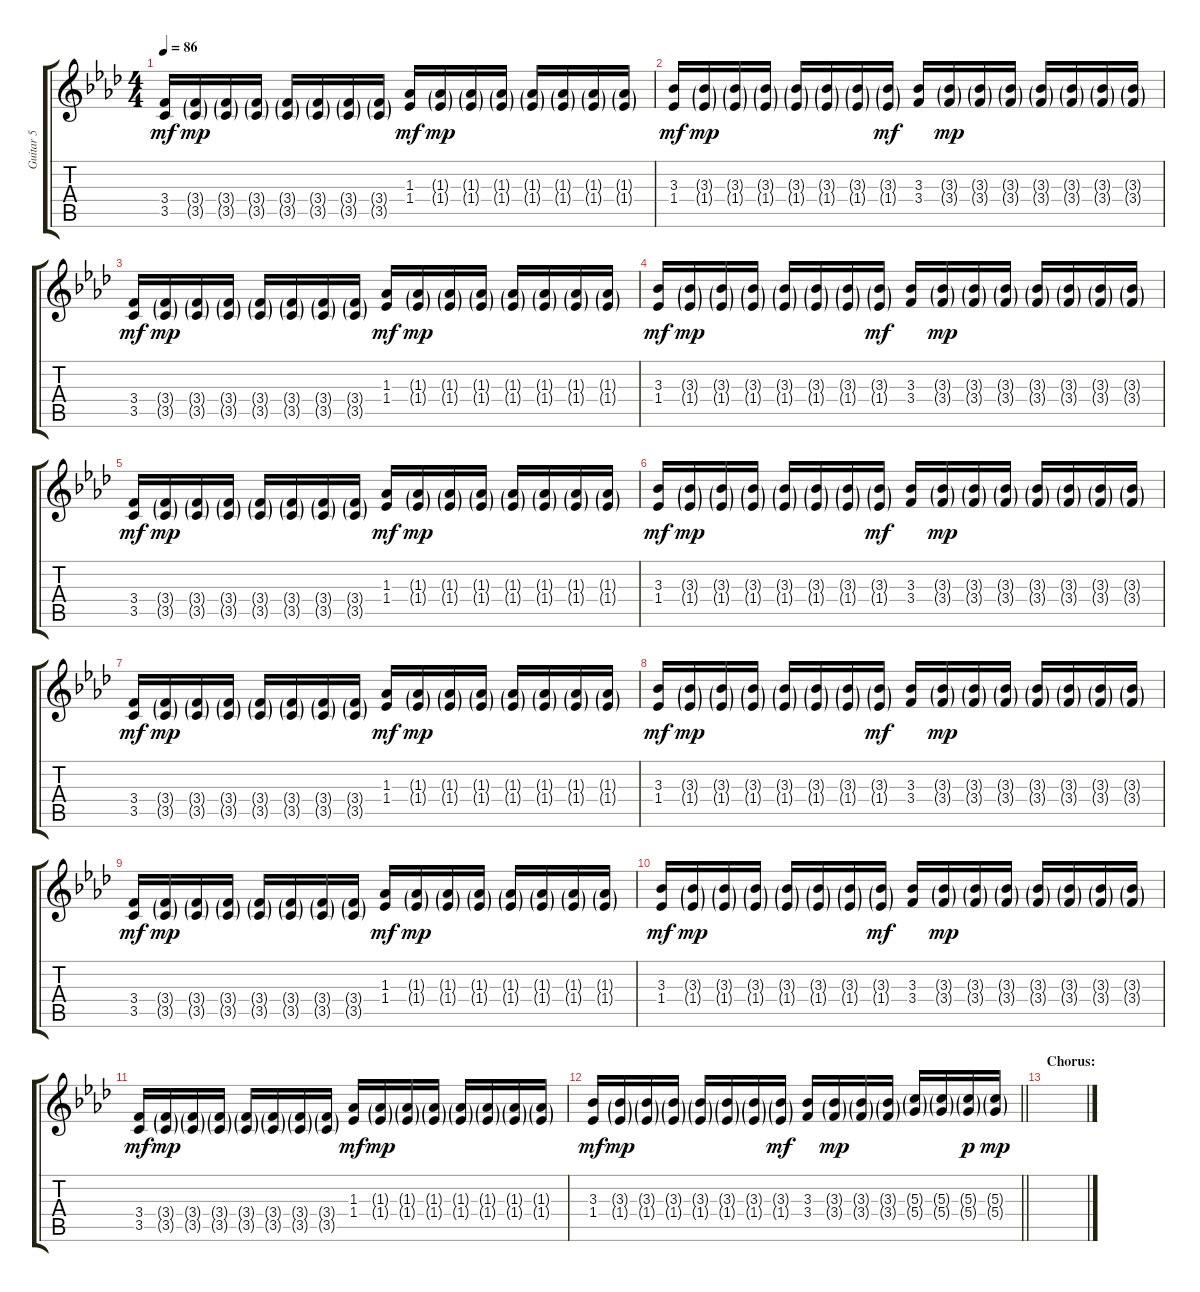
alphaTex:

\track ("Guitar 5" "Guitar 5") {instrument distortionguitar}
\staff {score tabs}
\tuning (E4 B3 G3 D3 A2 E2) {hide}
\ts (4 4)
\tempo 86
\clef g2
\ks ab
(3.4 3.5).16{dy mf} (3.4{g} 3.5{g}).16{dy mp} (3.4{g} 3.5{g}).16 (3.4{g} 3.5{g}).16 (3.4{g} 3.5{g}).16 (3.4{g} 3.5{g}).16 (3.4{g} 3.5{g}).16 (3.4{g} 3.5{g}).16 (1.3 1.4).16{dy mf} (1.3{g} 1.4{g}).16{dy mp} (1.3{g} 1.4{g}).16 (1.3{g} 1.4{g}).16 (1.3{g} 1.4{g}).16 (1.3{g} 1.4{g}).16 (1.3{g} 1.4{g}).16 (1.3{g} 1.4{g}).16 |
(3.3 1.4).16{dy mf} (3.3{g} 1.4{g}).16{dy mp} (3.3{g} 1.4{g}).16 (3.3{g} 1.4{g}).16 (3.3{g} 1.4{g}).16 (3.3{g} 1.4{g}).16 (3.3{g} 1.4{g}).16 (3.3{g} 1.4{g}).16{dy mf} (3.3 3.4).16 (3.3{g} 3.4{g}).16{dy mp} (3.3{g} 3.4{g}).16 (3.3{g} 3.4{g}).16 (3.3{g} 3.4{g}).16 (3.3{g} 3.4{g}).16 (3.3{g} 3.4{g}).16 (3.3{g} 3.4{g}).16 |
(3.4 3.5).16{dy mf} (3.4{g} 3.5{g}).16{dy mp} (3.4{g} 3.5{g}).16 (3.4{g} 3.5{g}).16 (3.4{g} 3.5{g}).16 (3.4{g} 3.5{g}).16 (3.4{g} 3.5{g}).16 (3.4{g} 3.5{g}).16 (1.3 1.4).16{dy mf} (1.3{g} 1.4{g}).16{dy mp} (1.3{g} 1.4{g}).16 (1.3{g} 1.4{g}).16 (1.3{g} 1.4{g}).16 (1.3{g} 1.4{g}).16 (1.3{g} 1.4{g}).16 (1.3{g} 1.4{g}).16 |
(3.3 1.4).16{dy mf} (3.3{g} 1.4{g}).16{dy mp} (3.3{g} 1.4{g}).16 (3.3{g} 1.4{g}).16 (3.3{g} 1.4{g}).16 (3.3{g} 1.4{g}).16 (3.3{g} 1.4{g}).16 (3.3{g} 1.4{g}).16{dy mf} (3.3 3.4).16 (3.3{g} 3.4{g}).16{dy mp} (3.3{g} 3.4{g}).16 (3.3{g} 3.4{g}).16 (3.3{g} 3.4{g}).16 (3.3{g} 3.4{g}).16 (3.3{g} 3.4{g}).16 (3.3{g} 3.4{g}).16 |
(3.4 3.5).16{dy mf} (3.4{g} 3.5{g}).16{dy mp} (3.4{g} 3.5{g}).16 (3.4{g} 3.5{g}).16 (3.4{g} 3.5{g}).16 (3.4{g} 3.5{g}).16 (3.4{g} 3.5{g}).16 (3.4{g} 3.5{g}).16 (1.3 1.4).16{dy mf} (1.3{g} 1.4{g}).16{dy mp} (1.3{g} 1.4{g}).16 (1.3{g} 1.4{g}).16 (1.3{g} 1.4{g}).16 (1.3{g} 1.4{g}).16 (1.3{g} 1.4{g}).16 (1.3{g} 1.4{g}).16 |
(3.3 1.4).16{dy mf} (3.3{g} 1.4{g}).16{dy mp} (3.3{g} 1.4{g}).16 (3.3{g} 1.4{g}).16 (3.3{g} 1.4{g}).16 (3.3{g} 1.4{g}).16 (3.3{g} 1.4{g}).16 (3.3{g} 1.4{g}).16{dy mf} (3.3 3.4).16 (3.3{g} 3.4{g}).16{dy mp} (3.3{g} 3.4{g}).16 (3.3{g} 3.4{g}).16 (3.3{g} 3.4{g}).16 (3.3{g} 3.4{g}).16 (3.3{g} 3.4{g}).16 (3.3{g} 3.4{g}).16 |
(3.4 3.5).16{dy mf} (3.4{g} 3.5{g}).16{dy mp} (3.4{g} 3.5{g}).16 (3.4{g} 3.5{g}).16 (3.4{g} 3.5{g}).16 (3.4{g} 3.5{g}).16 (3.4{g} 3.5{g}).16 (3.4{g} 3.5{g}).16 (1.3 1.4).16{dy mf} (1.3{g} 1.4{g}).16{dy mp} (1.3{g} 1.4{g}).16 (1.3{g} 1.4{g}).16 (1.3{g} 1.4{g}).16 (1.3{g} 1.4{g}).16 (1.3{g} 1.4{g}).16 (1.3{g} 1.4{g}).16 |
(3.3 1.4).16{dy mf} (3.3{g} 1.4{g}).16{dy mp} (3.3{g} 1.4{g}).16 (3.3{g} 1.4{g}).16 (3.3{g} 1.4{g}).16 (3.3{g} 1.4{g}).16 (3.3{g} 1.4{g}).16 (3.3{g} 1.4{g}).16{dy mf} (3.3 3.4).16 (3.3{g} 3.4{g}).16{dy mp} (3.3{g} 3.4{g}).16 (3.3{g} 3.4{g}).16 (3.3{g} 3.4{g}).16 (3.3{g} 3.4{g}).16 (3.3{g} 3.4{g}).16 (3.3{g} 3.4{g}).16 |
(3.4 3.5).16{dy mf} (3.4{g} 3.5{g}).16{dy mp} (3.4{g} 3.5{g}).16 (3.4{g} 3.5{g}).16 (3.4{g} 3.5{g}).16 (3.4{g} 3.5{g}).16 (3.4{g} 3.5{g}).16 (3.4{g} 3.5{g}).16 (1.3 1.4).16{dy mf} (1.3{g} 1.4{g}).16{dy mp} (1.3{g} 1.4{g}).16 (1.3{g} 1.4{g}).16 (1.3{g} 1.4{g}).16 (1.3{g} 1.4{g}).16 (1.3{g} 1.4{g}).16 (1.3{g} 1.4{g}).16 |
(3.3 1.4).16{dy mf} (3.3{g} 1.4{g}).16{dy mp} (3.3{g} 1.4{g}).16 (3.3{g} 1.4{g}).16 (3.3{g} 1.4{g}).16 (3.3{g} 1.4{g}).16 (3.3{g} 1.4{g}).16 (3.3{g} 1.4{g}).16{dy mf} (3.3 3.4).16 (3.3{g} 3.4{g}).16{dy mp} (3.3{g} 3.4{g}).16 (3.3{g} 3.4{g}).16 (3.3{g} 3.4{g}).16 (3.3{g} 3.4{g}).16 (3.3{g} 3.4{g}).16 (3.3{g} 3.4{g}).16 |
(3.4 3.5).16{dy mf} (3.4{g} 3.5{g}).16{dy mp} (3.4{g} 3.5{g}).16 (3.4{g} 3.5{g}).16 (3.4{g} 3.5{g}).16 (3.4{g} 3.5{g}).16 (3.4{g} 3.5{g}).16 (3.4{g} 3.5{g}).16 (1.3 1.4).16{dy mf} (1.3{g} 1.4{g}).16{dy mp} (1.3{g} 1.4{g}).16 (1.3{g} 1.4{g}).16 (1.3{g} 1.4{g}).16 (1.3{g} 1.4{g}).16 (1.3{g} 1.4{g}).16 (1.3{g} 1.4{g}).16 |
\barLineRight lightlight
(3.3 1.4).16{dy mf} (3.3{g} 1.4{g}).16{dy mp} (3.3{g} 1.4{g}).16 (3.3{g} 1.4{g}).16 (3.3{g} 1.4{g}).16 (3.3{g} 1.4{g}).16 (3.3{g} 1.4{g}).16 (3.3{g} 1.4{g}).16{dy mf} (3.3 3.4).16 (3.3{g} 3.4{g}).16{dy mp} (3.3{g} 3.4{g}).16 (3.3{g} 3.4{g}).16 (5.3{g} 5.4{g}).16 (5.3{g} 5.4{g}).16 (5.3{g} 5.4{g}).16{dy p} (5.3{g} 5.4{g}).16{dy mp} |
\section ("" "Chorus:")
